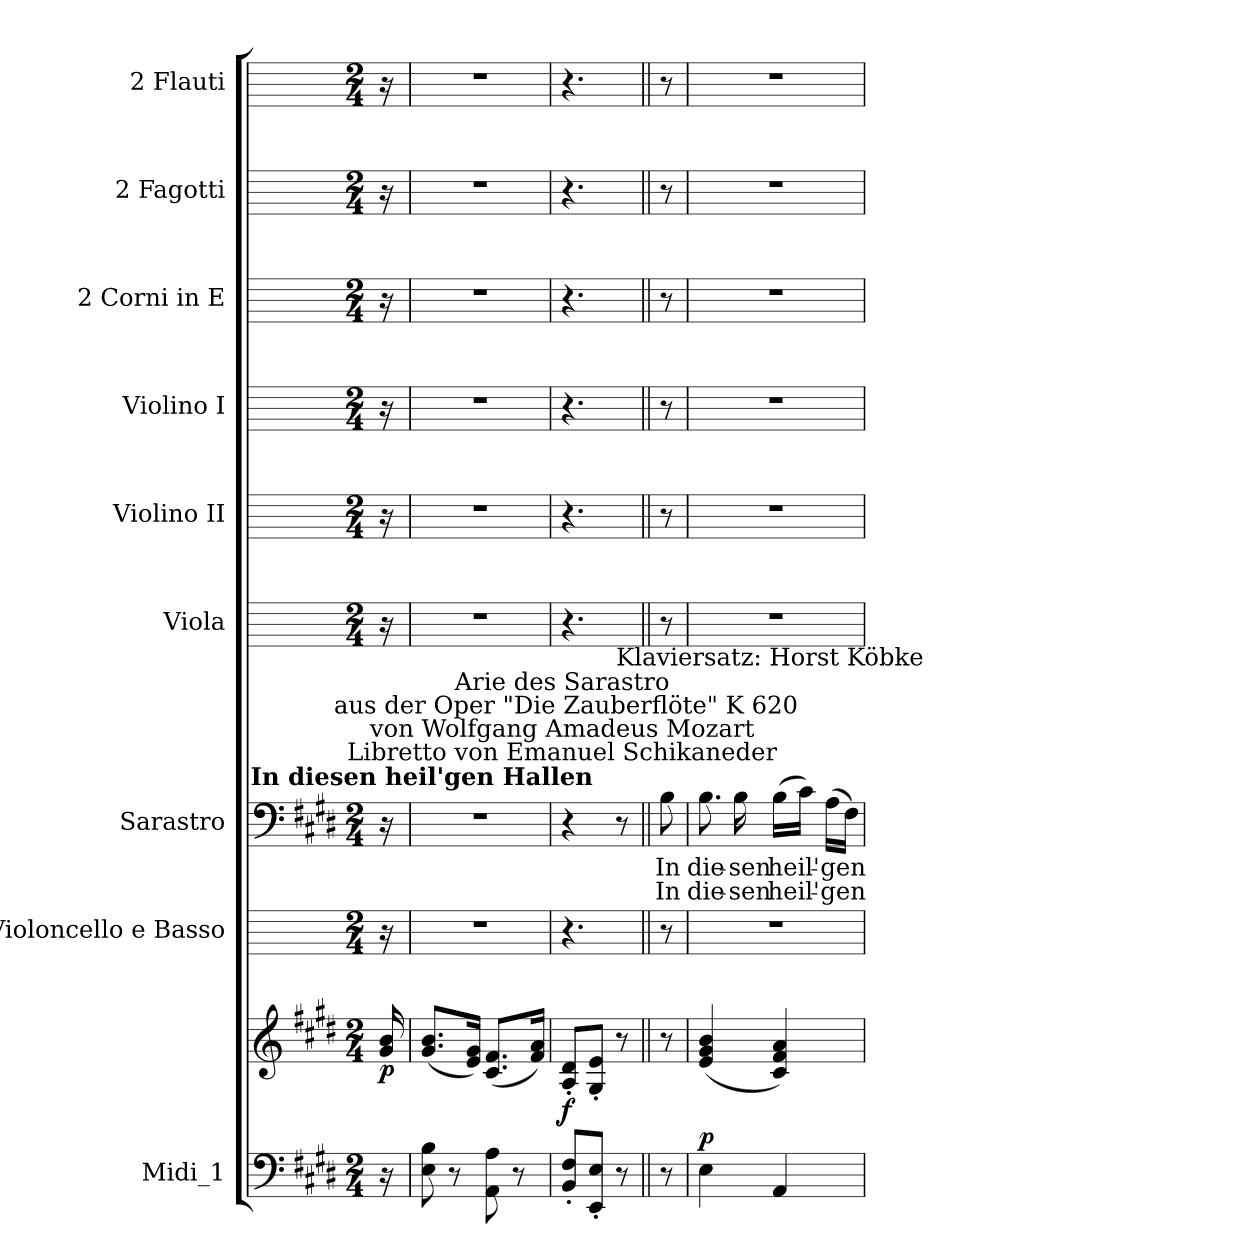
**kern	**kern	**dynam	**kern	**kern	**text	**text	**kern	**kern	**kern	**kern	**kern	**kern
*part9	*part9	*part9	*part8	*part7	*part7	*part7	*part6	*part5	*part4	*part3	*part2	*part1
*staff10	*staff9	*staff9/10	*staff8	*staff7	*staff7	*staff7	*staff6	*staff5	*staff4	*staff3	*staff2	*staff1
*I"Midi_1	*	*	*I"Violoncello e Basso	*I"Sarastro	*	*	*I"Viola	*I"Violino II	*I"Violino I	*I"2 Corni in E	*I"2 Fagotti	*I"2 Flauti
*	*	*	*I'Vc. e B.	*	*	*	*I'Vla.	*I'Vl. II	*I'Vl. I	*I'Cor.	*I'Fg.	*I'Fl.
*clefF4	*clefG2	*	*	*clefF4	*	*	*	*	*	*	*	*
*	*	*	*ITrd7c12	*	*	*	*	*	*	*ITrd4c7	*	*
*k[f#c#g#d#]	*k[f#c#g#d#]	*	*	*k[f#c#g#d#]	*	*	*	*	*	*	*	*
*E:	*E:	*	*	*E:	*	*	*	*	*	*	*	*
*M2/4	*M2/4	*	*M2/4	*M2/4	*	*	*M2/4	*M2/4	*M2/4	*M2/4	*M2/4	*M2/4
=	=	=	=	=	=	=	=	=	=	=	=	=
!	!	!LO:DY:b	!	!	!	!	!	!	!	!	!	!
16r	16g# 16b	p	16r	16r	.	.	16r	16r	16r	16r	16r	16r
=1	=1	=1	=1	=1	=1	=1	=1	=1	=1	=1	=1	=1
!	!	!	!	!LO:TX:a:B:cj:t=In diesen heil'gen Hallen	!	!	!	!	!	!	!	!
!	!	!	!	!LO:N:vis=1	!	!	!	!	!	!	!	!
8E 8B	(<8.g# 8.bL	.	2r	2r	.	.	2r	2r	2r	2r	2r	2r
8r	.	.	.	.	.	.	.	.	.	.	.	.
.	16e 16g#J)	.	.	.	.	.	.	.	.	.	.	.
8AA 8A	(<8.c# 8.f#L	.	.	.	.	.	.	.	.	.	.	.
8r	.	.	.	.	.	.	.	.	.	.	.	.
.	16f# 16aJ)	.	.	.	.	.	.	.	.	.	.	.
=2	=2	=2	=2	=2	=2	=2	=2	=2	=2	=2	=2	=2
!	!	!	!	!LO:TX:a:cj:t=Arie des Sarastro\n aus der Oper "Die Zauberflöte" K 620\nvon Wolfgang Amadeus Mozart\nLibretto von Emanuel Schikaneder	!	!	!	!	!	!	!	!
!	!	!LO:DY:b	!	!	!	!	!	!	!	!	!	!
8BB' 8F#'L	8A' 8d#'L	f	4.r	4r	.	.	4.r	4.r	4.r	4.r	4.r	4.r
8EE' 8E'J	8G#' 8e'J	.	.	.	.	.	.	.	.	.	.	.
!	!	!	!	!LO:TX:a:t=Klaviersatz&colon; Horst Köbke	!	!	!	!	!	!	!	!
8r	8r	.	.	8r	.	.	.	.	.	.	.	.
=3||	=3||	=3||	=3||	=3||	=3||	=3||	=3||	=3||	=3||	=3||	=3||	=3||
!	!	!	!	!	!LO:LY:b	!LO:LY:b	!	!	!	!	!	!
8r	8r	.	8r	8B	In	In	8r	8r	8r	8r	8r	8r
=4	=4	=4	=4	=4	=4	=4	=4	=4	=4	=4	=4	=4
!	!	!LO:DY:a=2	!	!	!LO:LY:b	!LO:LY:b	!	!	!	!	!	!
4E	(<4e 4g# 4b	p	2r	8.B	die-	-die-	2r	2r	2r	2r	2r	2r
!	!	!	!	!	!LO:LY:b	!LO:LY:b	!	!	!	!	!	!
.	.	.	.	16B	-sen	sen	.	.	.	.	.	.
!	!	!	!	!	!LO:LY:b	!LO:LY:b	!	!	!	!	!	!
4AA	4c# 4f# 4a)	.	.	(>16BLL	heil'-	-heil'-	.	.	.	.	.	.
.	.	.	.	16c#JJ)	.	.	.	.	.	.	.	.
!	!	!	!	!	!LO:LY:b	!LO:LY:b	!	!	!	!	!	!
.	.	.	.	(>16ALL	-gen	gen	.	.	.	.	.	.
.	.	.	.	16F#JJ)	.	.	.	.	.	.	.	.
=	=	=	=	=	=	=	=	=	=	=	=	=
*-	*-	*-	*-	*-	*-	*-	*-	*-	*-	*-	*-	*-
